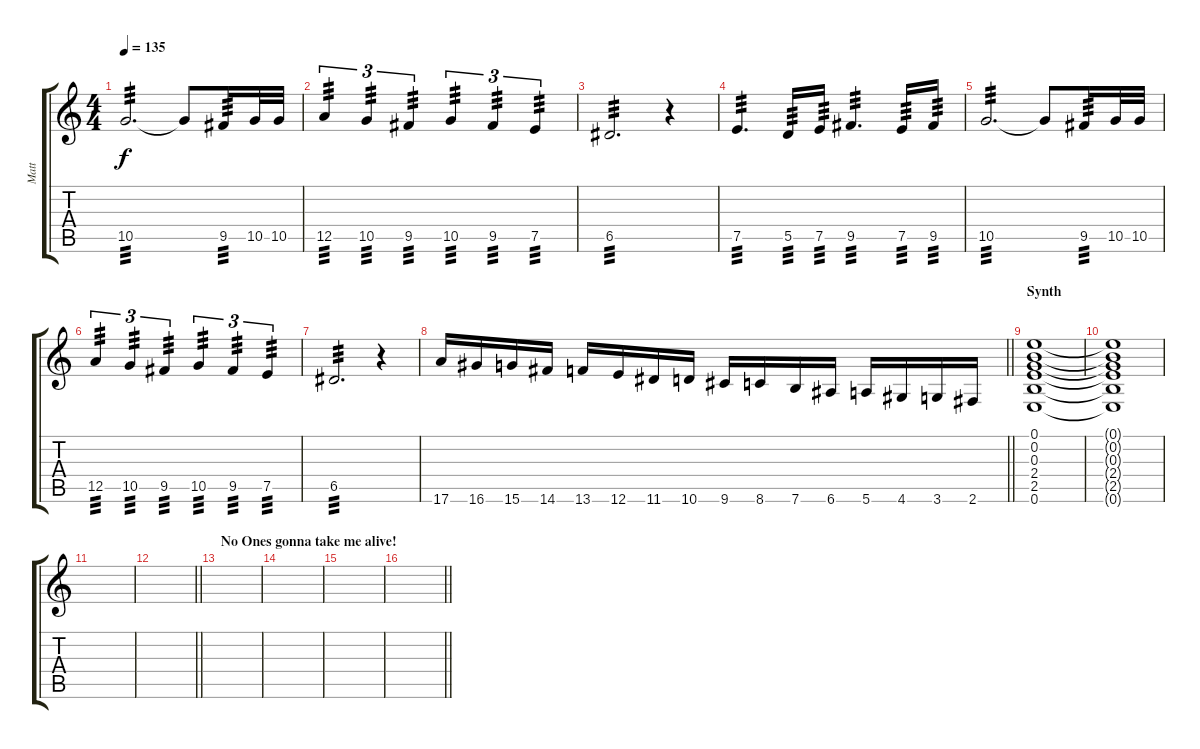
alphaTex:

\track ("Matt" "Matt") {instrument distortionguitar}
\staff {score tabs}
\tuning (E4 B3 G3 D3 A2 E2) {hide}
\ts (4 4)
\tempo 135
\clef g2
\ks c
10.5.2{d tp 3 dy f} 10.5{t}.8 9.5.16{tp 3} 10.5.32 10.5.32 |
12.5.4{tu (3 2) tp 3} 10.5.4{tu (3 2) tp 3} 9.5.4{tu (3 2) tp 3} 10.5.4{tu (3 2) tp 3} 9.5.4{tu (3 2) tp 3} 7.5.4{tu (3 2) tp 3} |
6.5.2{d tp 3} r.4 |
7.5.4{d tp 3} 5.5.16{tp 3} 7.5.16{tp 3} 9.5.4{d tp 3} 7.5.16{tp 3} 9.5.16{tp 3} |
10.5.2{d tp 3} 10.5{t}.8 9.5.16{tp 3} 10.5.32 10.5.32 |
12.5.4{tu (3 2) tp 3} 10.5.4{tu (3 2) tp 3} 9.5.4{tu (3 2) tp 3} 10.5.4{tu (3 2) tp 3} 9.5.4{tu (3 2) tp 3} 7.5.4{tu (3 2) tp 3} |
6.5.2{d tp 3} r.4 |
\barLineRight lightlight
17.6.16 16.6.16 15.6.16 14.6.16 13.6.16 12.6.16 11.6.16 10.6.16 9.6.16 8.6.16 7.6.16 6.6.16 5.6.16 4.6.16 3.6.16 2.6.16 |
\section ("" "Synth")
(0.1 0.2 0.3 2.4 2.5 0.6).1 |
(0.1{t} 0.2{t} 0.3{t} 2.4{t} 2.5{t} 0.6{t}).1 |
|
\barLineRight lightlight
|
\section ("" "No Ones gonna take me alive!")
|
|
|
\barLineRight lightlight
